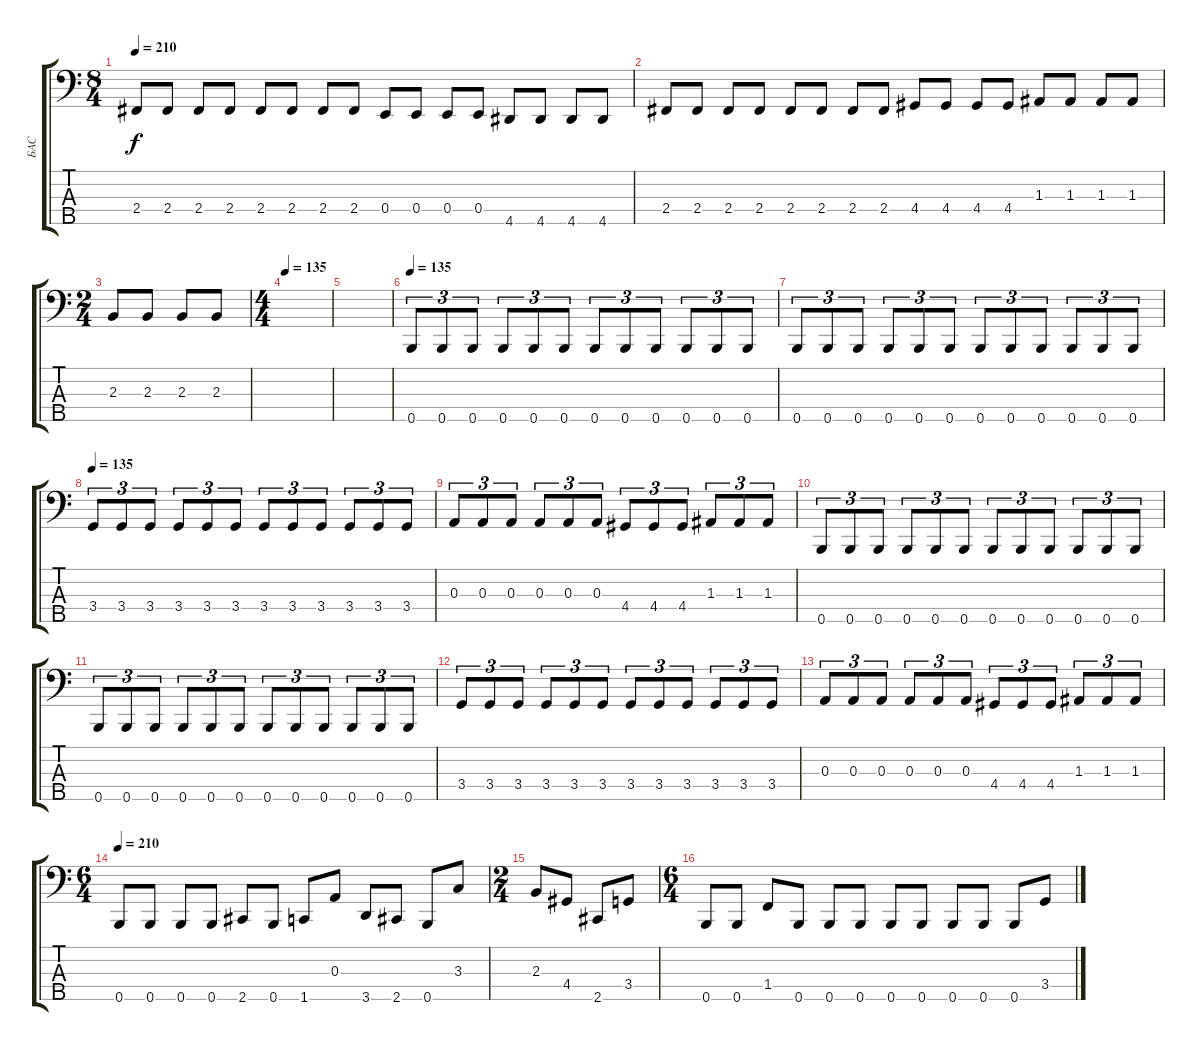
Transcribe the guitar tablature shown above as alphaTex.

\track ("БАС" "БАС") {instrument electricbasspick}
\staff {score tabs}
\tuning (G2 D2 A1 E1 B0) {hide}
\ts (8 4)
\tempo 210
\clef f4
\ks c
2.4.8{dy f} 2.4.8 2.4.8 2.4.8 2.4.8 2.4.8 2.4.8 2.4.8 0.4.8 0.4.8 0.4.8 0.4.8 4.5.8 4.5.8 4.5.8 4.5.8 |
2.4.8 2.4.8 2.4.8 2.4.8 2.4.8 2.4.8 2.4.8 2.4.8 4.4.8 4.4.8 4.4.8 4.4.8 1.3.8 1.3.8 1.3.8 1.3.8 |
\ts (2 4)
2.3.8 2.3.8 2.3.8 2.3.8 |
\ts (4 4)
\tempo 135
|
|
\tempo 135
0.5.8{tu (3 2)} 0.5.8{tu (3 2)} 0.5.8{tu (3 2)} 0.5.8{tu (3 2)} 0.5.8{tu (3 2)} 0.5.8{tu (3 2)} 0.5.8{tu (3 2)} 0.5.8{tu (3 2)} 0.5.8{tu (3 2)} 0.5.8{tu (3 2)} 0.5.8{tu (3 2)} 0.5.8{tu (3 2)} |
0.5.8{tu (3 2)} 0.5.8{tu (3 2)} 0.5.8{tu (3 2)} 0.5.8{tu (3 2)} 0.5.8{tu (3 2)} 0.5.8{tu (3 2)} 0.5.8{tu (3 2)} 0.5.8{tu (3 2)} 0.5.8{tu (3 2)} 0.5.8{tu (3 2)} 0.5.8{tu (3 2)} 0.5.8{tu (3 2)} |
\tempo 135
3.4.8{tu (3 2)} 3.4.8{tu (3 2)} 3.4.8{tu (3 2)} 3.4.8{tu (3 2)} 3.4.8{tu (3 2)} 3.4.8{tu (3 2)} 3.4.8{tu (3 2)} 3.4.8{tu (3 2)} 3.4.8{tu (3 2)} 3.4.8{tu (3 2)} 3.4.8{tu (3 2)} 3.4.8{tu (3 2)} |
0.3.8{tu (3 2)} 0.3.8{tu (3 2)} 0.3.8{tu (3 2)} 0.3.8{tu (3 2)} 0.3.8{tu (3 2)} 0.3.8{tu (3 2)} 4.4.8{tu (3 2)} 4.4.8{tu (3 2)} 4.4.8{tu (3 2)} 1.3.8{tu (3 2)} 1.3.8{tu (3 2)} 1.3.8{tu (3 2)} |
0.5.8{tu (3 2)} 0.5.8{tu (3 2)} 0.5.8{tu (3 2)} 0.5.8{tu (3 2)} 0.5.8{tu (3 2)} 0.5.8{tu (3 2)} 0.5.8{tu (3 2)} 0.5.8{tu (3 2)} 0.5.8{tu (3 2)} 0.5.8{tu (3 2)} 0.5.8{tu (3 2)} 0.5.8{tu (3 2)} |
0.5.8{tu (3 2)} 0.5.8{tu (3 2)} 0.5.8{tu (3 2)} 0.5.8{tu (3 2)} 0.5.8{tu (3 2)} 0.5.8{tu (3 2)} 0.5.8{tu (3 2)} 0.5.8{tu (3 2)} 0.5.8{tu (3 2)} 0.5.8{tu (3 2)} 0.5.8{tu (3 2)} 0.5.8{tu (3 2)} |
3.4.8{tu (3 2)} 3.4.8{tu (3 2)} 3.4.8{tu (3 2)} 3.4.8{tu (3 2)} 3.4.8{tu (3 2)} 3.4.8{tu (3 2)} 3.4.8{tu (3 2)} 3.4.8{tu (3 2)} 3.4.8{tu (3 2)} 3.4.8{tu (3 2)} 3.4.8{tu (3 2)} 3.4.8{tu (3 2)} |
0.3.8{tu (3 2)} 0.3.8{tu (3 2)} 0.3.8{tu (3 2)} 0.3.8{tu (3 2)} 0.3.8{tu (3 2)} 0.3.8{tu (3 2)} 4.4.8{tu (3 2)} 4.4.8{tu (3 2)} 4.4.8{tu (3 2)} 1.3.8{tu (3 2)} 1.3.8{tu (3 2)} 1.3.8{tu (3 2)} |
\ts (6 4)
\tempo 210
0.5.8 0.5.8 0.5.8 0.5.8 2.5.8 0.5.8 1.5.8 0.3.8 3.5.8 2.5.8 0.5.8 3.3.8 |
\ts (2 4)
2.3.8 4.4.8 2.5.8 3.4.8 |
\ts (6 4)
0.5.8 0.5.8 1.4.8 0.5.8 0.5.8 0.5.8 0.5.8 0.5.8 0.5.8 0.5.8 0.5.8 3.4.8
